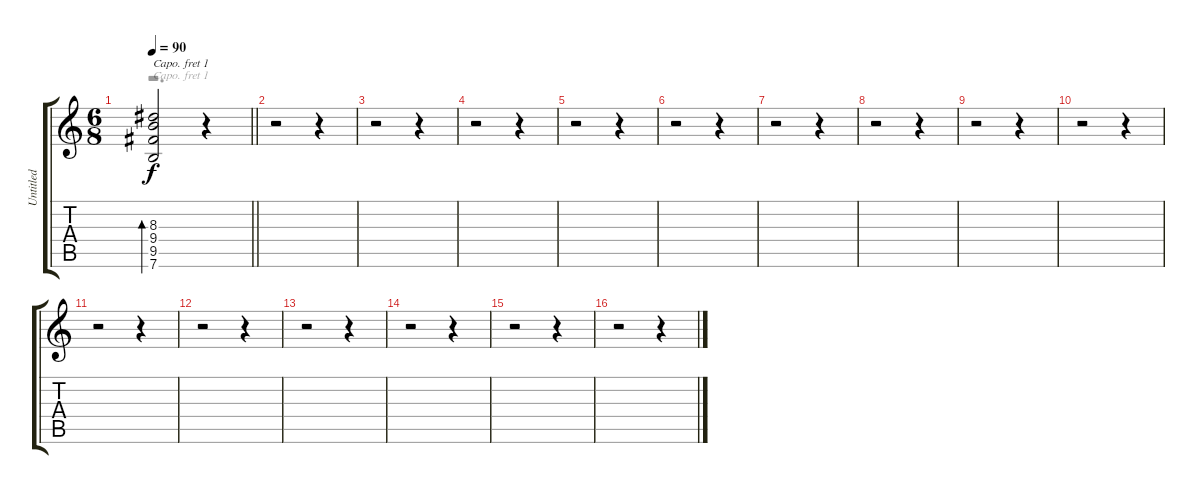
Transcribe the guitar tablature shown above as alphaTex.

\track ("Untitled" "Untitled") {instrument acousticguitarnylon}
\staff {score tabs}
\capo 1
\tuning (Eb4 Bb3 Gb3 Db3 Ab2 Eb2) {hide}
\voice
\ts (6 8)
\tempo 90
\clef g2
\barLineRight lightlight
\ks c
(8.3 9.4 9.5 7.6).2{bd 30 dy f} r.4 |
\section ("" " ")
r.2 r.4 |
r.2 r.4 |
r.2 r.4 |
r.2 r.4 |
r.2 r.4 |
r.2 r.4 |
r.2 r.4 |
r.2 r.4 |
r.2 r.4 |
r.2 r.4 |
r.2 r.4 |
r.2 r.4 |
r.2 r.4 |
r.2 r.4 |
r.2 r.4
\voice
\clef g2
\ottava regular
\simile none
\barLineRight lightlight
\ks c
r.2{d dy f} |
|
|
|
|
|
|
|
|
|
|
|
|
|
|
